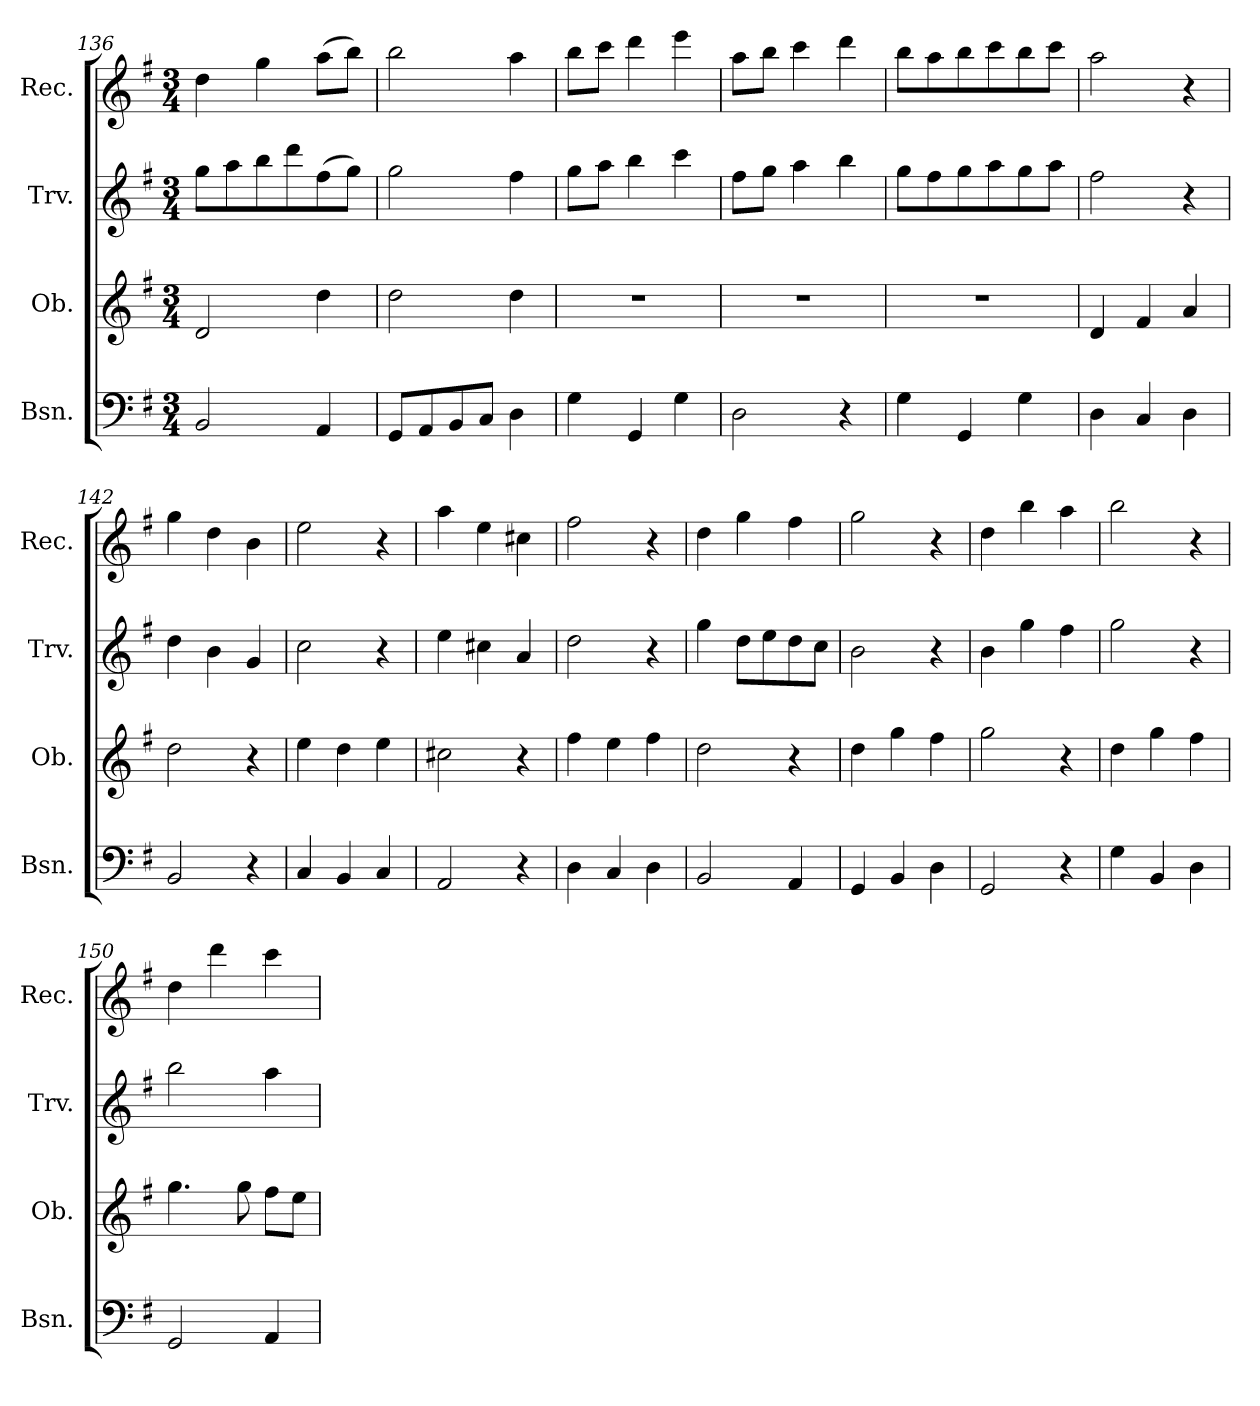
**kern	**kern	**kern	**kern
*part4	*part3	*part2	*part1
*staff4	*staff3	*staff2	*staff1
*I"Bsn.	*I"Ob.	*I"Trv.	*I"Rec.
*I'Bsn.	*I'Ob.	*I'Trv.	*I'Rec.
*clefF4	*clefG2	*clefG2	*clefG2
*k[f#]	*k[f#]	*k[f#]	*k[f#]
*G:	*G:	*G:	*G:
*M3/4	*M3/4	*M3/4	*M3/4
=136	=136	=136	=136
2BB/	2d/	8gg\L	4dd\
.	.	8aa\	.
.	.	8bb\	4gg\
.	.	8ddd\	.
4AA/	4dd\	(>8ff#\	(>8aa\L
.	.	8gg\J)	8bb\J)
=137	=137	=137	=137
8GG/L	2dd\	2gg\	2bb\
8AA/	.	.	.
8BB/	.	.	.
8C/J	.	.	.
4D\	4dd\	4ff#\	4aa\
=138	=138	=138	=138
!	!LO:N:vis=1	!	!
4G\	2.r	8gg\L	8bb\L
.	.	8aa\J	8ccc\J
4GG/	.	4bb\	4ddd\
4G\	.	4ccc\	4eee\
=139	=139	=139	=139
!	!LO:N:vis=1	!	!
2D\	2.r	8ff#\L	8aa\L
.	.	8gg\J	8bb\J
.	.	4aa\	4ccc\
4r	.	4bb\	4ddd\
=140	=140	=140	=140
!	!LO:N:vis=1	!	!
4G\	2.r	8gg\L	8bb\L
.	.	8ff#\	8aa\
4GG/	.	8gg\	8bb\
.	.	8aa\	8ccc\
4G\	.	8gg\	8bb\
.	.	8aa\J	8ccc\J
=141	=141	=141	=141
4D\	4d/	2ff#\	2aa\
4C/	4f#/	.	.
4D\	4a/	4r	4r
=142	=142	=142	=142
2BB/	2dd\	4dd\	4gg\
.	.	4b\	4dd\
4r	4r	4g/	4b\
=143	=143	=143	=143
4C/	4ee\	2cc\	2ee\
4BB/	4dd\	.	.
4C/	4ee\	4r	4r
!!LO:LB:g=z
=144	=144	=144	=144
2AA/	2cc#X\	4ee\	4aa\
.	.	4cc#X\	4ee\
4r	4r	4a/	4cc#X\
=145	=145	=145	=145
4D\	4ff#\	2dd\	2ff#\
4C/	4ee\	.	.
4D\	4ff#\	4r	4r
=146	=146	=146	=146
2BB/	2dd\	4gg\	4dd\
.	.	8dd\L	4gg\
.	.	8ee\	.
4AA/	4r	8dd\	4ff#\
.	.	8cc\J	.
=147	=147	=147	=147
4GG/	4dd\	2b\	2gg\
4BB/	4gg\	.	.
4D\	4ff#\	4r	4r
=148	=148	=148	=148
2GG/	2gg\	4b\	4dd\
.	.	4gg\	4bb\
4r	4r	4ff#\	4aa\
=149	=149	=149	=149
4G\	4dd\	2gg\	2bb\
4BB/	4gg\	.	.
4D\	4ff#\	4r	4r
=150	=150	=150	=150
2GG/	4.gg\	2bb\	4dd\
.	.	.	4ddd\
.	8gg\	.	.
4AA/	8ff#\L	4aa\	4ccc\
.	8ee\J	.	.
=	=	=	=
*-	*-	*-	*-
